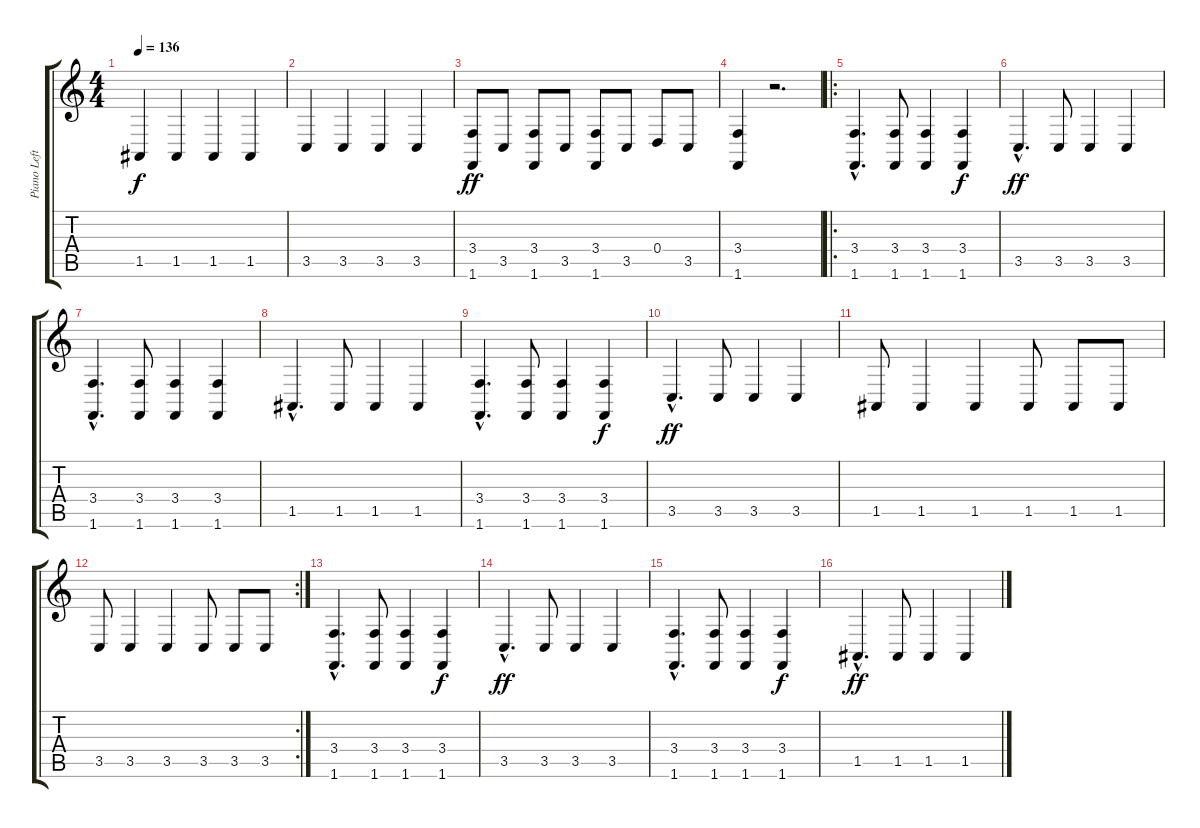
\track ("Piano Left Hand" "Piano Left") {instrument acousticgrandpiano}
\staff {score tabs}
\tuning (E4 B3 G3 D3 A2 E2) {hide}
\ts (4 4)
\tempo 136
\clef g2
\ks c
1.5.4{dy f} 1.5.4 1.5.4 1.5.4 |
3.5.4 3.5.4 3.5.4 3.5.4 |
(3.4 1.6).8{dy ff} 3.5.8 (3.4 1.6).8 3.5.8 (3.4 1.6).8 3.5.8 0.4.8 3.5.8 |
(3.4 1.6).4 r.2{d} |
\ro
(3.4{hac} 1.6{hac}).4{d} (3.4 1.6).8 (3.4 1.6).4 (3.4 1.6).4{dy f} |
3.5{hac}.4{d dy ff} 3.5.8 3.5.4 3.5.4 |
(3.4{hac} 1.6{hac}).4{d} (3.4 1.6).8 (3.4 1.6).4 (3.4 1.6).4 |
1.5{hac}.4{d} 1.5.8 1.5.4 1.5.4 |
(3.4{hac} 1.6{hac}).4{d} (3.4 1.6).8 (3.4 1.6).4 (3.4 1.6).4{dy f} |
3.5{hac}.4{d dy ff} 3.5.8 3.5.4 3.5.4 |
1.5.8 1.5.4 1.5.4 1.5.8 1.5.8 1.5.8 |
\rc 2
3.5.8 3.5.4 3.5.4 3.5.8 3.5.8 3.5.8 |
(3.4{hac} 1.6{hac}).4{d} (3.4 1.6).8 (3.4 1.6).4 (3.4 1.6).4{dy f} |
3.5{hac}.4{d dy ff} 3.5.8 3.5.4 3.5.4 |
(3.4{hac} 1.6{hac}).4{d} (3.4 1.6).8 (3.4 1.6).4 (3.4 1.6).4{dy f} |
1.5{hac}.4{d dy ff} 1.5.8 1.5.4 1.5.4
